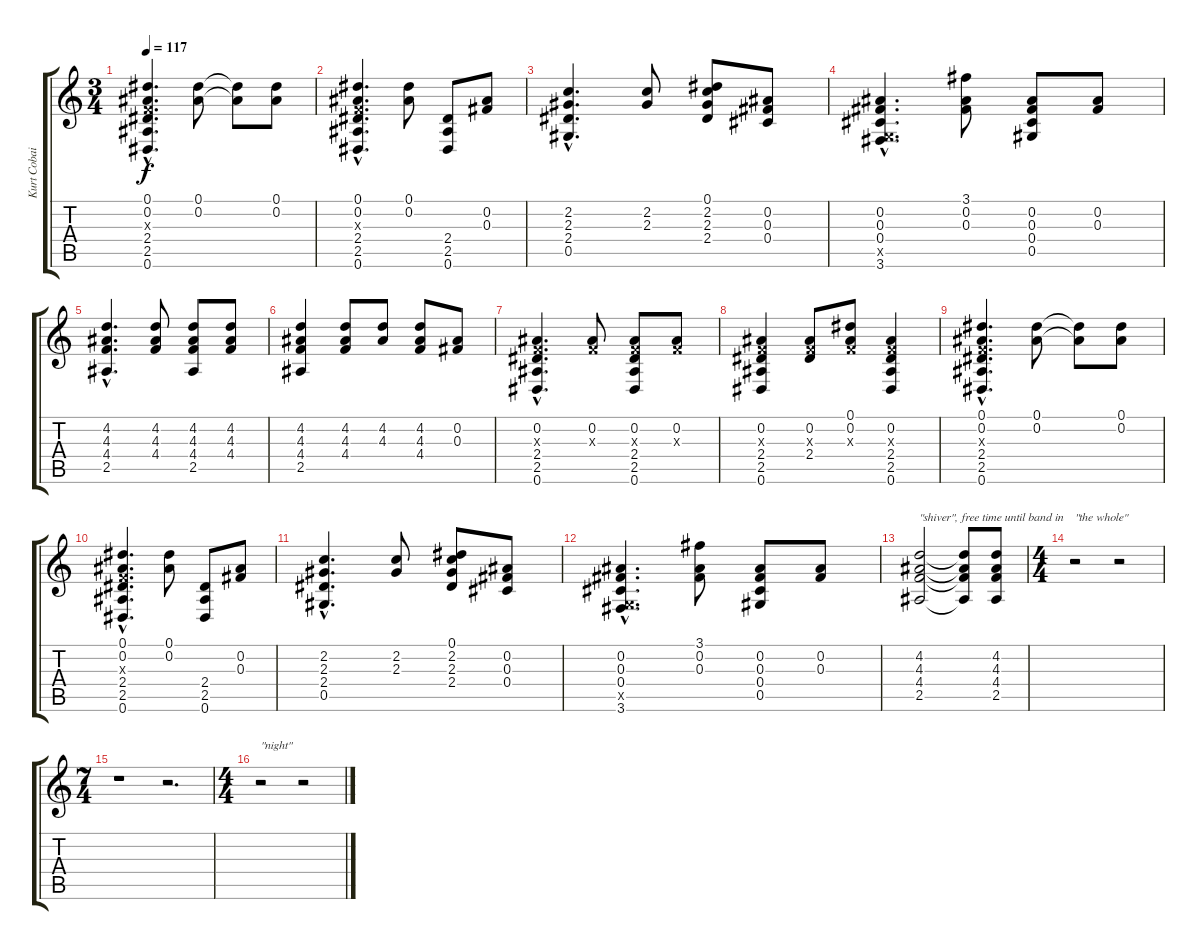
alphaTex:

\track ("Kurt Cobain" "Kurt Cobai") {instrument acousticguitarsteel}
\staff {score tabs}
\tuning (Eb4 Bb3 Gb3 Db3 Ab2 Eb2) {hide}
\ts (3 4)
\tempo 117
\clef g2
\ks c
(0.1{hac} 0.2{hac} -1.3{hac x} 2.4{hac} 2.5{hac} 0.6{hac}).4{d dy f} (0.1 0.2).8 (0.1{t} 0.2{t}).8 (0.1 0.2).8 |
(0.1{hac} 0.2{hac} -1.3{hac x} 2.4{hac} 2.5{hac} 0.6{hac}).4{d} (0.1 0.2).8 (2.4 2.5 0.6).8 (0.2 0.3).8 |
(2.2{hac} 2.3{hac} 2.4{hac} 0.5{hac}).4{d} (2.2 2.3).8 (0.1 2.2 2.3 2.4).8 (0.2 0.3 0.4).8 |
(0.2{hac} 0.3{hac} 0.4{hac} -1.5{hac x} 3.6{hac}).4{d} (3.1 0.2 0.3).8 (0.2 0.3 0.4 0.5).8 (0.2 0.3).8 |
(4.2{hac} 4.3{hac} 4.4{hac} 2.5{hac}).4{d} (4.2 4.3 4.4).8 (4.2 4.3 4.4 2.5).8 (4.2 4.3 4.4).8 |
(4.2 4.3 4.4 2.5).4 (4.2 4.3 4.4).8 (4.2 4.3).8 (4.2 4.3 4.4).8 (0.2 0.3).8 |
(0.2{hac} -1.3{hac x} 2.4{hac} 2.5{hac} 0.6{hac}).4{d} (0.2 -1.3{x}).8 (0.2 -1.3{x} 2.4 2.5 0.6).8 (0.2 -1.3{x}).8 |
(0.2 -1.3{x} 2.4 2.5 0.6).4 (0.2 -1.3{x} 2.4).8 (0.1 0.2 -1.3{x}).8 (0.2 -1.3{x} 2.4 2.5 0.6).4 |
(0.1{hac} 0.2{hac} -1.3{hac x} 2.4{hac} 2.5{hac} 0.6{hac}).4{d} (0.1 0.2).8 (0.1{t} 0.2{t}).8 (0.1 0.2).8 |
(0.1{hac} 0.2{hac} -1.3{hac x} 2.4{hac} 2.5{hac} 0.6{hac}).4{d} (0.1 0.2).8 (2.4 2.5 0.6).8 (0.2 0.3).8 |
(2.2{hac} 2.3{hac} 2.4{hac} 0.5{hac}).4{d} (2.2 2.3).8 (0.1 2.2 2.3 2.4).8 (0.2 0.3 0.4).8 |
(0.2{hac} 0.3{hac} 0.4{hac} -1.5{hac x} 3.6{hac}).4{d} (3.1 0.2 0.3).8 (0.2 0.3 0.4 0.5).8 (0.2 0.3).8 |
(4.2 4.3 4.4 2.5).2{txt "\"shiver\", free time until band in"} (4.2{t} 4.3{t} 4.4{t} 2.5{t}).8 (4.2 4.3 4.4 2.5).8 |
\ts (4 4)
r.2{txt "\"the whole\""} r.2 |
\ts (7 4)
r.1 r.2{d} |
\ts (4 4)
r.2{txt "\"night\""} r.2
